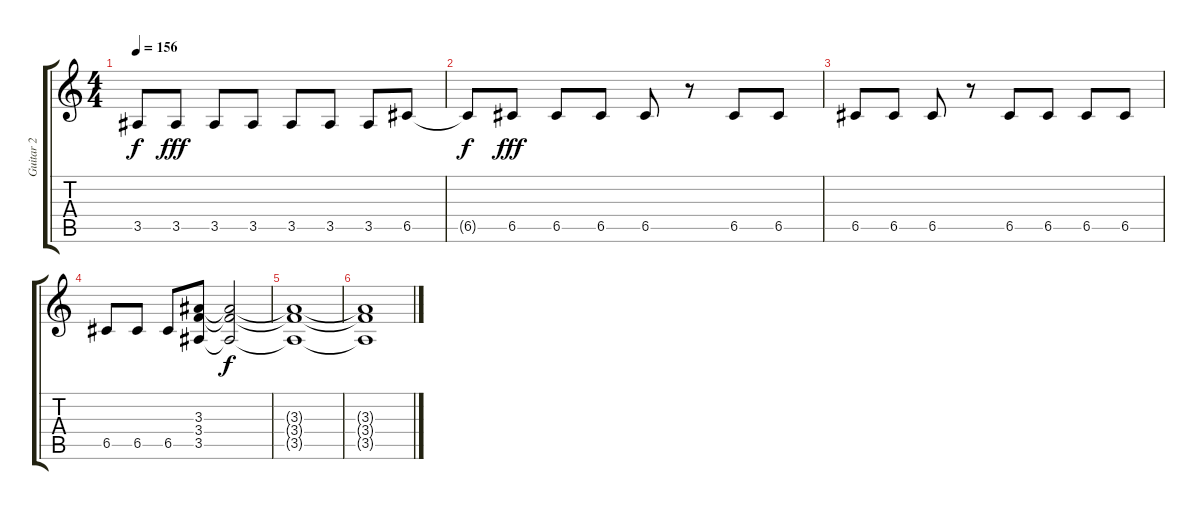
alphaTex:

\track ("Guitar 2" "Guitar 2") {instrument electricguitarclean}
\staff {score tabs}
\tuning (E4 B3 G3 D3 G2 E2) {hide}
\ts (4 4)
\tempo 156
\clef g2
\ks c
3.5{t}.8{dy f} 3.5.8{dy fff} 3.5.8 3.5.8 3.5.8 3.5.8 3.5.8 6.5.8 |
6.5{t}.8{dy f} 6.5.8{dy fff} 6.5.8 6.5.8 6.5.8 r.8 6.5.8 6.5.8 |
6.5.8 6.5.8 6.5.8 r.8 6.5.8 6.5.8 6.5.8 6.5.8 |
6.5.8 6.5.8 6.5.8 (3.3 3.4 3.5).8 (3.3{t} 3.4{t} 3.5{t}).2{dy f} |
(3.3{t} 3.4{t} 3.5{t}).1 |
(3.3{t} 3.4{t} 3.5{t}).1
